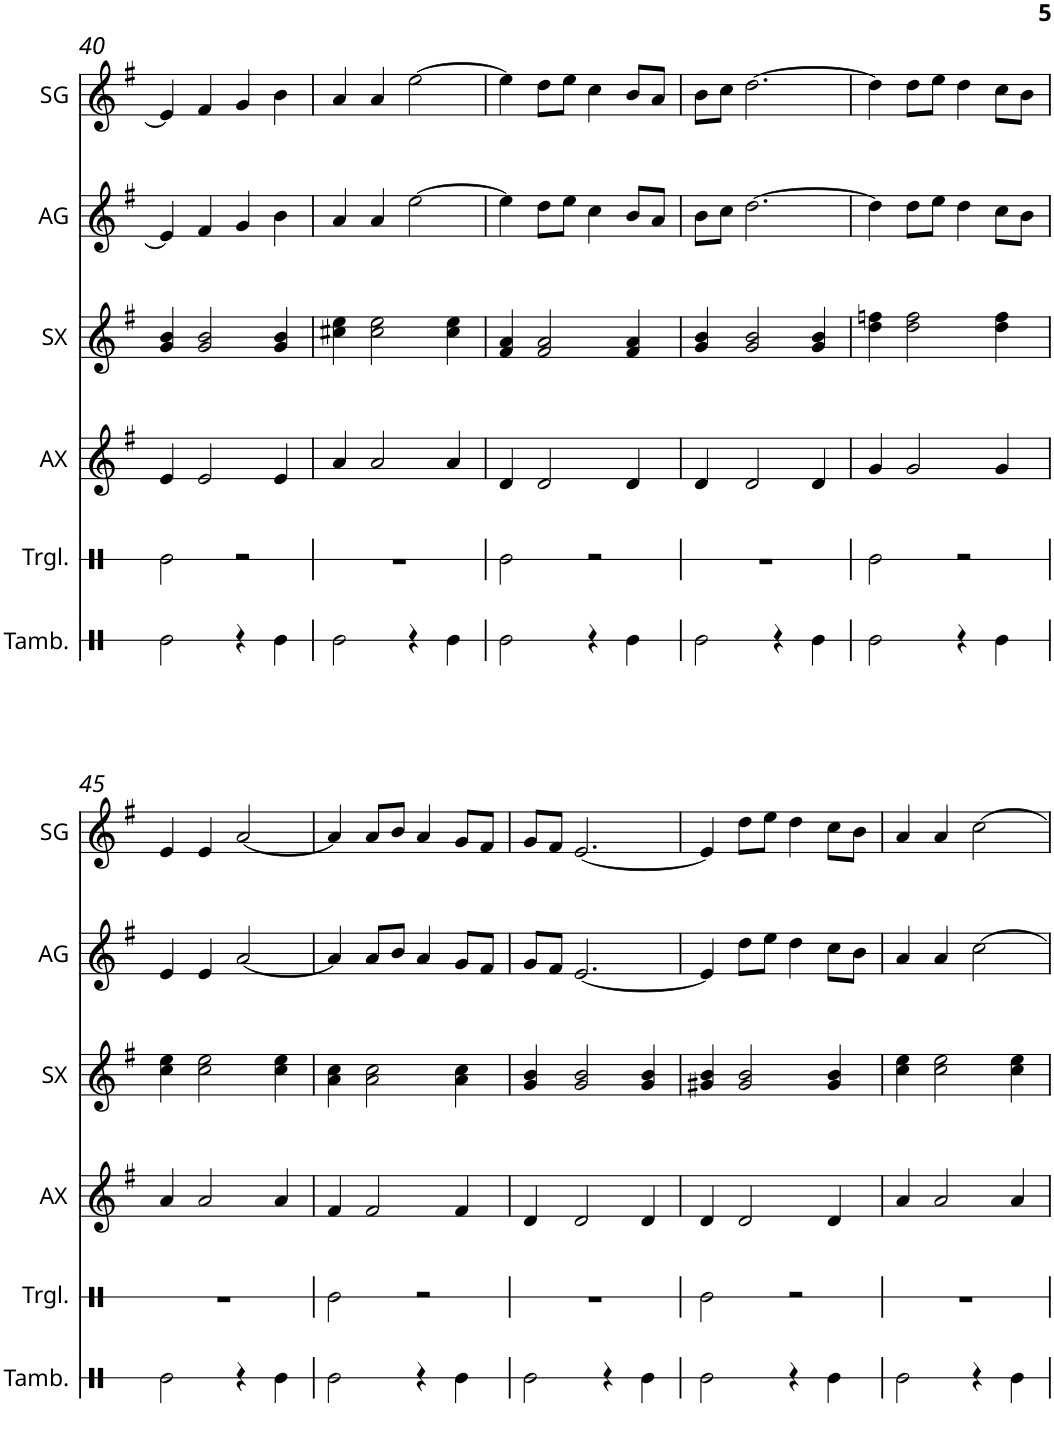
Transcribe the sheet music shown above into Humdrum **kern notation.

**kern	**kern	**kern	**kern	**kern	**kern
*part6	*part5	*part4	*part3	*part2	*part1
*staff6	*staff5	*staff4	*staff3	*staff2	*staff1
*I"Tambourine	*I"Triangle	*I"Alto Xylophone	*I"Soprano Xylophone	*I"Alto Glockenspiel	*I"Soprano Glockenspiel
*I'Tamb.	*I'Trgl.	*I'AX	*I'SX	*I'AG	*I'SG
!!LO:PB:g=z
*clefX	*clefX	*clefG2	*clefG2	*clefG2	*clefG2
*	*	*	*Trd-7c-12	*Trd-7c-12	*Trd-14c-24
*k[f#]	*k[f#]	*k[f#]	*k[f#]	*k[f#]	*k[f#]
*G:	*G:	*G:	*G:	*G:	*G:
*M4/4	*M4/4	*M4/4	*M4/4	*M4/4	*M4/4
=40	=40	=40	=40	=40	=40
2Re\	2Re\	4e/	4g/ 4b/	4e/]	4e/]
.	.	2e/	2g/ 2b/	4f#/	4f#/
4r	2r	.	.	4g/	4g/
4Re\	.	4e/	4g/ 4b/	4b\	4b\
=41	=41	=41	=41	=41	=41
2Re\	1r	4a/	4cc#X\ 4ee\	4a/	4a/
.	.	2a/	2cc#\ 2ee\	4a/	4a/
4r	.	.	.	[2ee\	[2ee\
4Re\	.	4a/	4cc#\ 4ee\	.	.
=42	=42	=42	=42	=42	=42
2Re\	2Re\	4d/	4f#/ 4a/	4ee\]	4ee\]
.	.	2d/	2f#/ 2a/	8dd\L	8dd\L
.	.	.	.	8ee\J	8ee\J
4r	2r	.	.	4cc\	4cc\
4Re\	.	4d/	4f#/ 4a/	8b/L	8b/L
.	.	.	.	8a/J	8a/J
=43	=43	=43	=43	=43	=43
2Re\	1r	4d/	4g/ 4b/	8b\L	8b\L
.	.	.	.	8cc\J	8cc\J
.	.	2d/	2g/ 2b/	[2.dd\	[2.dd\
4r	.	.	.	.	.
4Re\	.	4d/	4g/ 4b/	.	.
=44	=44	=44	=44	=44	=44
2Re\	2Re\	4g/	4dd\ 4ffn\	4dd\]	4dd\]
.	.	2g/	2dd\ 2ff\	8dd\L	8dd\L
.	.	.	.	8ee\J	8ee\J
4r	2r	.	.	4dd\	4dd\
4Re\	.	4g/	4dd\ 4ff\	8cc\L	8cc\L
.	.	.	.	8b\J	8b\J
!!LO:LB:g=z
=45	=45	=45	=45	=45	=45
2Re\	1r	4a/	4cc\ 4ee\	4e/	4e/
.	.	2a/	2cc\ 2ee\	4e/	4e/
4r	.	.	.	[2a/	[2a/
4Re\	.	4a/	4cc\ 4ee\	.	.
=46	=46	=46	=46	=46	=46
2Re\	2Re\	4f#/	4a\ 4cc\	4a/]	4a/]
.	.	2f#/	2a\ 2cc\	8a/L	8a/L
.	.	.	.	8b/J	8b/J
4r	2r	.	.	4a/	4a/
4Re\	.	4f#/	4a\ 4cc\	8g/L	8g/L
.	.	.	.	8f#/J	8f#/J
=47	=47	=47	=47	=47	=47
2Re\	1r	4d/	4g/ 4b/	8g/L	8g/L
.	.	.	.	8f#/J	8f#/J
.	.	2d/	2g/ 2b/	[2.e/	[2.e/
4r	.	.	.	.	.
4Re\	.	4d/	4g/ 4b/	.	.
=48	=48	=48	=48	=48	=48
2Re\	2Re\	4d/	4g#X/ 4b/	4e/]	4e/]
.	.	2d/	2g#/ 2b/	8dd\L	8dd\L
.	.	.	.	8ee\J	8ee\J
4r	2r	.	.	4dd\	4dd\
4Re\	.	4d/	4g#/ 4b/	8cc\L	8cc\L
.	.	.	.	8b\J	8b\J
=49	=49	=49	=49	=49	=49
2Re\	1r	4a/	4cc\ 4ee\	4a/	4a/
.	.	2a/	2cc\ 2ee\	4a/	4a/
4r	.	.	.	[2cc\	[2cc\
4Re\	.	4a/	4cc\ 4ee\	.	.
=	=	=	=	=	=
*-	*-	*-	*-	*-	*-
